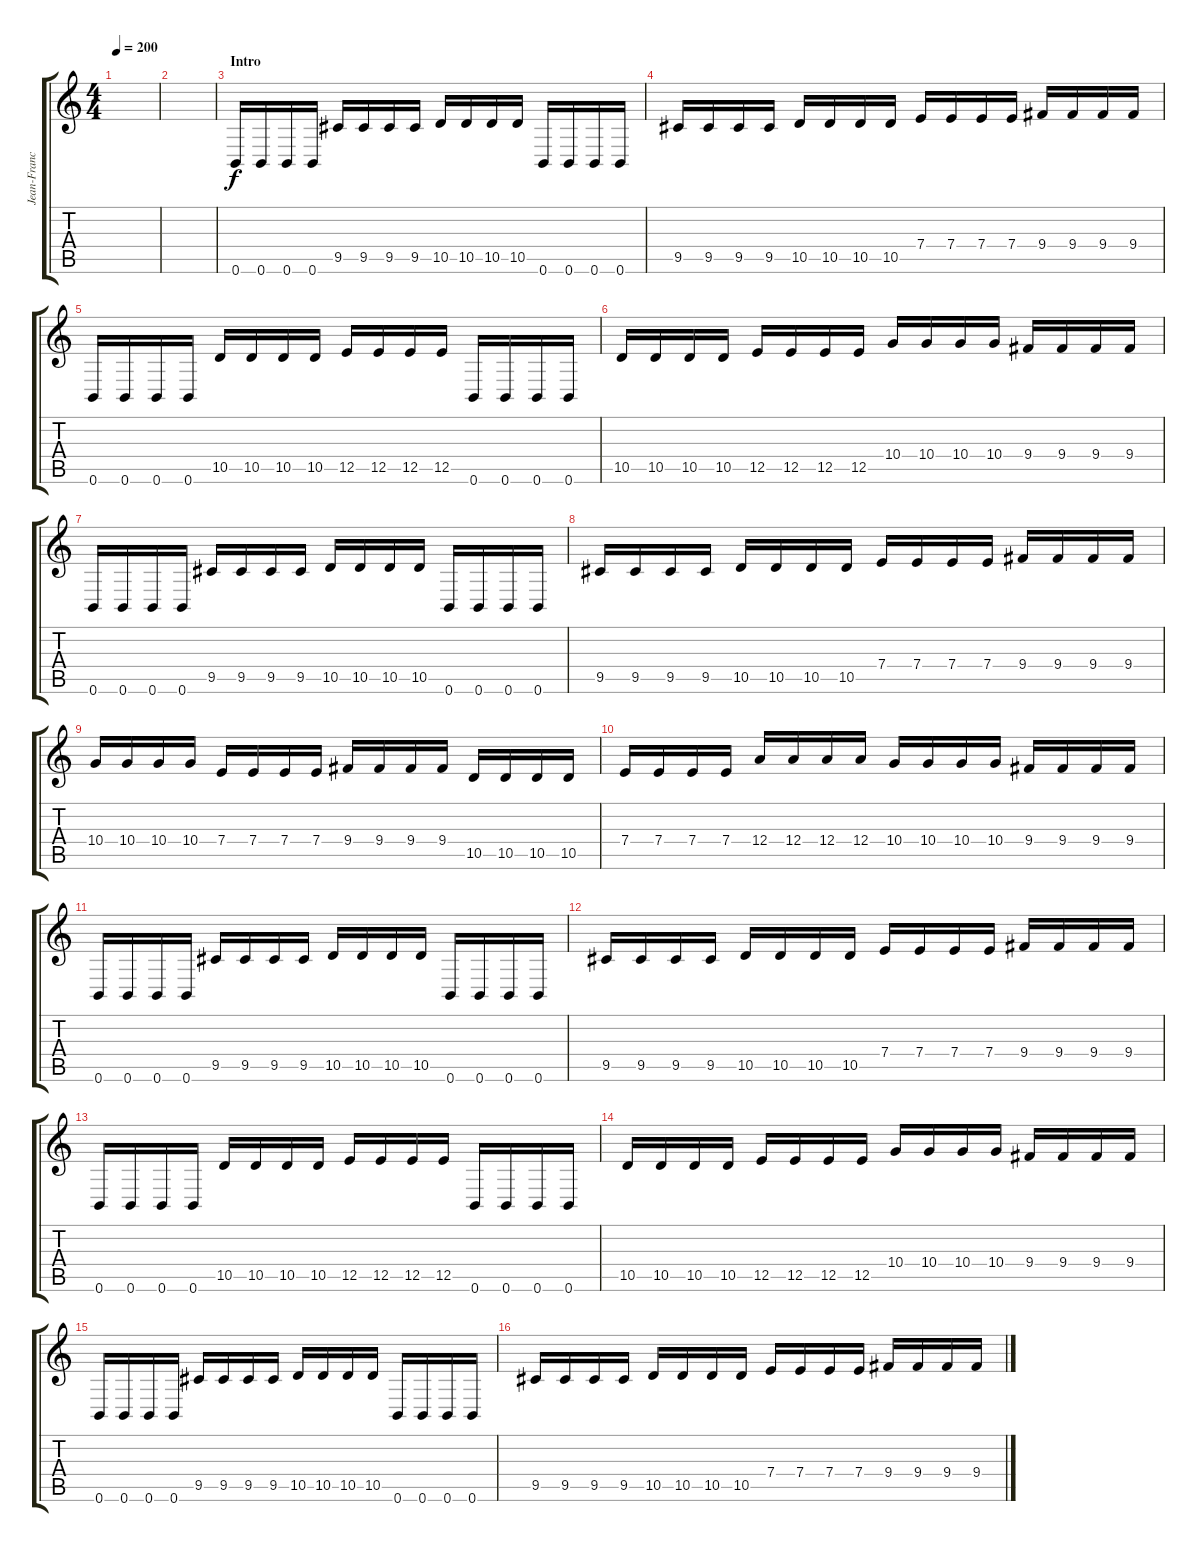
\track ("Jean-Francois Dagenais Lead" "Jean-Franc") {instrument distortionguitar}
\staff {score tabs}
\tuning (B3 Gb3 D3 A2 E2 B1) {hide}
\ts (4 4)
\tempo 200
\clef g2
\ks c
|
|
\section ("" "Intro")
0.6.16 0.6.16 0.6.16 0.6.16 9.5.16 9.5.16 9.5.16 9.5.16 10.5.16 10.5.16 10.5.16 10.5.16 0.6.16 0.6.16 0.6.16 0.6.16 |
9.5.16 9.5.16 9.5.16 9.5.16 10.5.16 10.5.16 10.5.16 10.5.16 7.4.16 7.4.16 7.4.16 7.4.16 9.4.16 9.4.16 9.4.16 9.4.16 |
0.6.16 0.6.16 0.6.16 0.6.16 10.5.16 10.5.16 10.5.16 10.5.16 12.5.16 12.5.16 12.5.16 12.5.16 0.6.16 0.6.16 0.6.16 0.6.16 |
10.5.16 10.5.16 10.5.16 10.5.16 12.5.16 12.5.16 12.5.16 12.5.16 10.4.16 10.4.16 10.4.16 10.4.16 9.4.16 9.4.16 9.4.16 9.4.16 |
0.6.16 0.6.16 0.6.16 0.6.16 9.5.16 9.5.16 9.5.16 9.5.16 10.5.16 10.5.16 10.5.16 10.5.16 0.6.16 0.6.16 0.6.16 0.6.16 |
9.5.16 9.5.16 9.5.16 9.5.16 10.5.16 10.5.16 10.5.16 10.5.16 7.4.16 7.4.16 7.4.16 7.4.16 9.4.16 9.4.16 9.4.16 9.4.16 |
10.4.16 10.4.16 10.4.16 10.4.16 7.4.16 7.4.16 7.4.16 7.4.16 9.4.16 9.4.16 9.4.16 9.4.16 10.5.16 10.5.16 10.5.16 10.5.16 |
7.4.16 7.4.16 7.4.16 7.4.16 12.4.16 12.4.16 12.4.16 12.4.16 10.4.16 10.4.16 10.4.16 10.4.16 9.4.16 9.4.16 9.4.16 9.4.16 |
\section ("" "")
0.6.16 0.6.16 0.6.16 0.6.16 9.5.16 9.5.16 9.5.16 9.5.16 10.5.16 10.5.16 10.5.16 10.5.16 0.6.16 0.6.16 0.6.16 0.6.16 |
9.5.16 9.5.16 9.5.16 9.5.16 10.5.16 10.5.16 10.5.16 10.5.16 7.4.16 7.4.16 7.4.16 7.4.16 9.4.16 9.4.16 9.4.16 9.4.16 |
0.6.16 0.6.16 0.6.16 0.6.16 10.5.16 10.5.16 10.5.16 10.5.16 12.5.16 12.5.16 12.5.16 12.5.16 0.6.16 0.6.16 0.6.16 0.6.16 |
10.5.16 10.5.16 10.5.16 10.5.16 12.5.16 12.5.16 12.5.16 12.5.16 10.4.16 10.4.16 10.4.16 10.4.16 9.4.16 9.4.16 9.4.16 9.4.16 |
0.6.16 0.6.16 0.6.16 0.6.16 9.5.16 9.5.16 9.5.16 9.5.16 10.5.16 10.5.16 10.5.16 10.5.16 0.6.16 0.6.16 0.6.16 0.6.16 |
9.5.16 9.5.16 9.5.16 9.5.16 10.5.16 10.5.16 10.5.16 10.5.16 7.4.16 7.4.16 7.4.16 7.4.16 9.4.16 9.4.16 9.4.16 9.4.16
